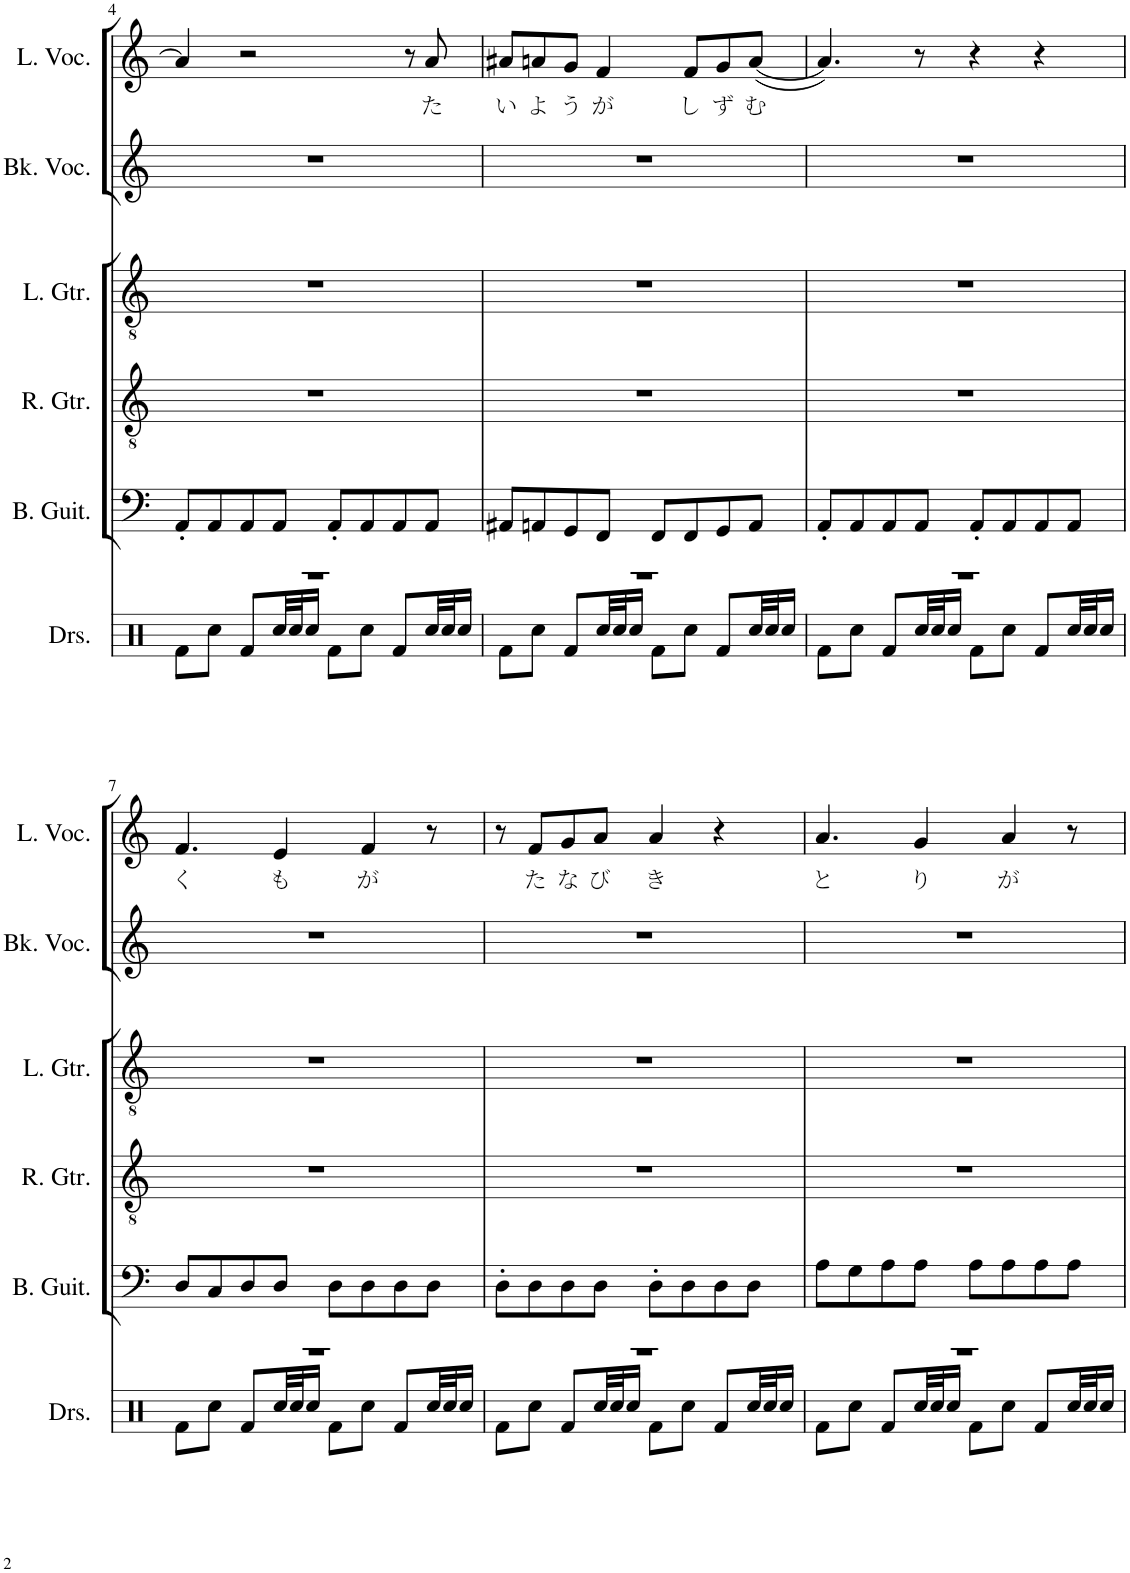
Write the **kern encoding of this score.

**kern	**kern	**kern	**kern	**kern	**kern	**text
*part6	*part5	*part4	*part3	*part2	*part1	*part1
*staff6	*staff5	*staff4	*staff3	*staff2	*staff1	*staff1
*I"Drumset	*I"Bass Guitar	*I"Rhythm Guitar	*I"Lead Guitar	*I"Backing Vocals	*I"Lead Vocals	*
*I'Drs.	*I'B. Guit.	*I'R. Gtr.	*I'L. Gtr.	*I'Bk. Voc.	*I'L. Voc.	*
!!LO:PB:g=z
*clefX	*clefF4	*clefGv2	*clefGv2	*clefG2	*clefG2	*
*	*Trd7c12	*	*	*	*	*
*k[]	*k[]	*k[]	*k[]	*k[]	*k[]	*
*M4/4	*M4/4	*M4/4	*M4/4	*M4/4	*M4/4	*
*met(c)	*met(c)	*met(c)	*met(c)	*met(c)	*met(c)	*
=4	=4	=4	=4	=4	=4	=4
*^	*	*	*	*	*	*
1r	8Rf\L	8AA'/L	1r	1r	1r	4a/]	.
.	8Rcc\J	8AA/	.	.	.	.	.
.	8Rf/L	8AA/	.	.	.	2r	.
.	32Rcc/LL	8AA/J	.	.	.	.	.
.	32Rcc/J	.	.	.	.	.	.
.	16Rcc/JJ	.	.	.	.	.	.
.	8Rf\L	8AA'/L	.	.	.	.	.
.	8Rcc\J	8AA/	.	.	.	.	.
.	8Rf/L	8AA/	.	.	.	8r	.
!	!	!	!	!	!	!	!LO:LY:b
.	32Rcc/LL	8AA/J	.	.	.	8a/	た
.	32Rcc/J	.	.	.	.	.	.
.	16Rcc/JJ	.	.	.	.	.	.
=5	=5	=5	=5	=5	=5	=5	=5
!	!	!	!	!	!	!	!LO:LY:b
1r	8Rf\L	8AA#X/L	1r	1r	1r	8a#X/L	い
!	!	!	!	!	!	!	!LO:LY:b
.	8Rcc\J	8AAn/	.	.	.	8an/	よ
!	!	!	!	!	!	!	!LO:LY:b
.	8Rf/L	8GG/	.	.	.	8g/J	う
!	!	!	!	!	!	!	!LO:LY:b
.	32Rcc/LL	8FF/J	.	.	.	4f/	が
.	32Rcc/J	.	.	.	.	.	.
.	16Rcc/JJ	.	.	.	.	.	.
.	8Rf\L	8FF/L	.	.	.	.	.
!	!	!	!	!	!	!	!LO:LY:b
.	8Rcc\J	8FF/	.	.	.	8f/L	し
!	!	!	!	!	!	!	!LO:LY:b
.	8Rf/L	8GG/	.	.	.	8g/	ず
!	!	!	!	!	!	!	!LO:LY:b
.	32Rcc/LL	8AA/J	.	.	.	([8a/J	む
.	32Rcc/J	.	.	.	.	.	.
.	16Rcc/JJ	.	.	.	.	.	.
=6	=6	=6	=6	=6	=6	=6	=6
1r	8Rf\L	8AA'/L	1r	1r	1r	4.a/])	.
.	8Rcc\J	8AA/	.	.	.	.	.
.	8Rf/L	8AA/	.	.	.	.	.
.	32Rcc/LL	8AA/J	.	.	.	8r	.
.	32Rcc/J	.	.	.	.	.	.
.	16Rcc/JJ	.	.	.	.	.	.
.	8Rf\L	8AA'/L	.	.	.	4r	.
.	8Rcc\J	8AA/	.	.	.	.	.
.	8Rf/L	8AA/	.	.	.	4r	.
.	32Rcc/LL	8AA/J	.	.	.	.	.
.	32Rcc/J	.	.	.	.	.	.
.	16Rcc/JJ	.	.	.	.	.	.
!!LO:LB:g=z
=7	=7	=7	=7	=7	=7	=7	=7
!	!	!	!	!	!	!	!LO:LY:b
1r	8Rf\L	8D/L	1r	1r	1r	4.f/	く
.	8Rcc\J	8C/	.	.	.	.	.
.	8Rf/L	8D/	.	.	.	.	.
!	!	!	!	!	!	!	!LO:LY:b
.	32Rcc/LL	8D/J	.	.	.	4e/	も
.	32Rcc/J	.	.	.	.	.	.
.	16Rcc/JJ	.	.	.	.	.	.
.	8Rf\L	8D\L	.	.	.	.	.
!	!	!	!	!	!	!	!LO:LY:b
.	8Rcc\J	8D\	.	.	.	4f/	が
.	8Rf/L	8D\	.	.	.	.	.
.	32Rcc/LL	8D\J	.	.	.	8r	.
.	32Rcc/J	.	.	.	.	.	.
.	16Rcc/JJ	.	.	.	.	.	.
=8	=8	=8	=8	=8	=8	=8	=8
1r	8Rf\L	8D'\L	1r	1r	1r	8r	.
!	!	!	!	!	!	!	!LO:LY:b
.	8Rcc\J	8D\	.	.	.	8f/L	た
!	!	!	!	!	!	!	!LO:LY:b
.	8Rf/L	8D\	.	.	.	8g/	な
!	!	!	!	!	!	!	!LO:LY:b
.	32Rcc/LL	8D\J	.	.	.	8a/J	び
.	32Rcc/J	.	.	.	.	.	.
.	16Rcc/JJ	.	.	.	.	.	.
!	!	!	!	!	!	!	!LO:LY:b
.	8Rf\L	8D'\L	.	.	.	4a/	き
.	8Rcc\J	8D\	.	.	.	.	.
.	8Rf/L	8D\	.	.	.	4r	.
.	32Rcc/LL	8D\J	.	.	.	.	.
.	32Rcc/J	.	.	.	.	.	.
.	16Rcc/JJ	.	.	.	.	.	.
=9	=9	=9	=9	=9	=9	=9	=9
!	!	!	!	!	!	!	!LO:LY:b
1r	8Rf\L	8A\L	1r	1r	1r	4.a/	と
.	8Rcc\J	8G\	.	.	.	.	.
.	8Rf/L	8A\	.	.	.	.	.
!	!	!	!	!	!	!	!LO:LY:b
.	32Rcc/LL	8A\J	.	.	.	4g/	り
.	32Rcc/J	.	.	.	.	.	.
.	16Rcc/JJ	.	.	.	.	.	.
.	8Rf\L	8A\L	.	.	.	.	.
!	!	!	!	!	!	!	!LO:LY:b
.	8Rcc\J	8A\	.	.	.	4a/	が
.	8Rf/L	8A\	.	.	.	.	.
.	32Rcc/LL	8A\J	.	.	.	8r	.
.	32Rcc/J	.	.	.	.	.	.
.	16Rcc/JJ	.	.	.	.	.	.
*v	*v	*	*	*	*	*	*
=	=	=	=	=	=	=
*-	*-	*-	*-	*-	*-	*-
